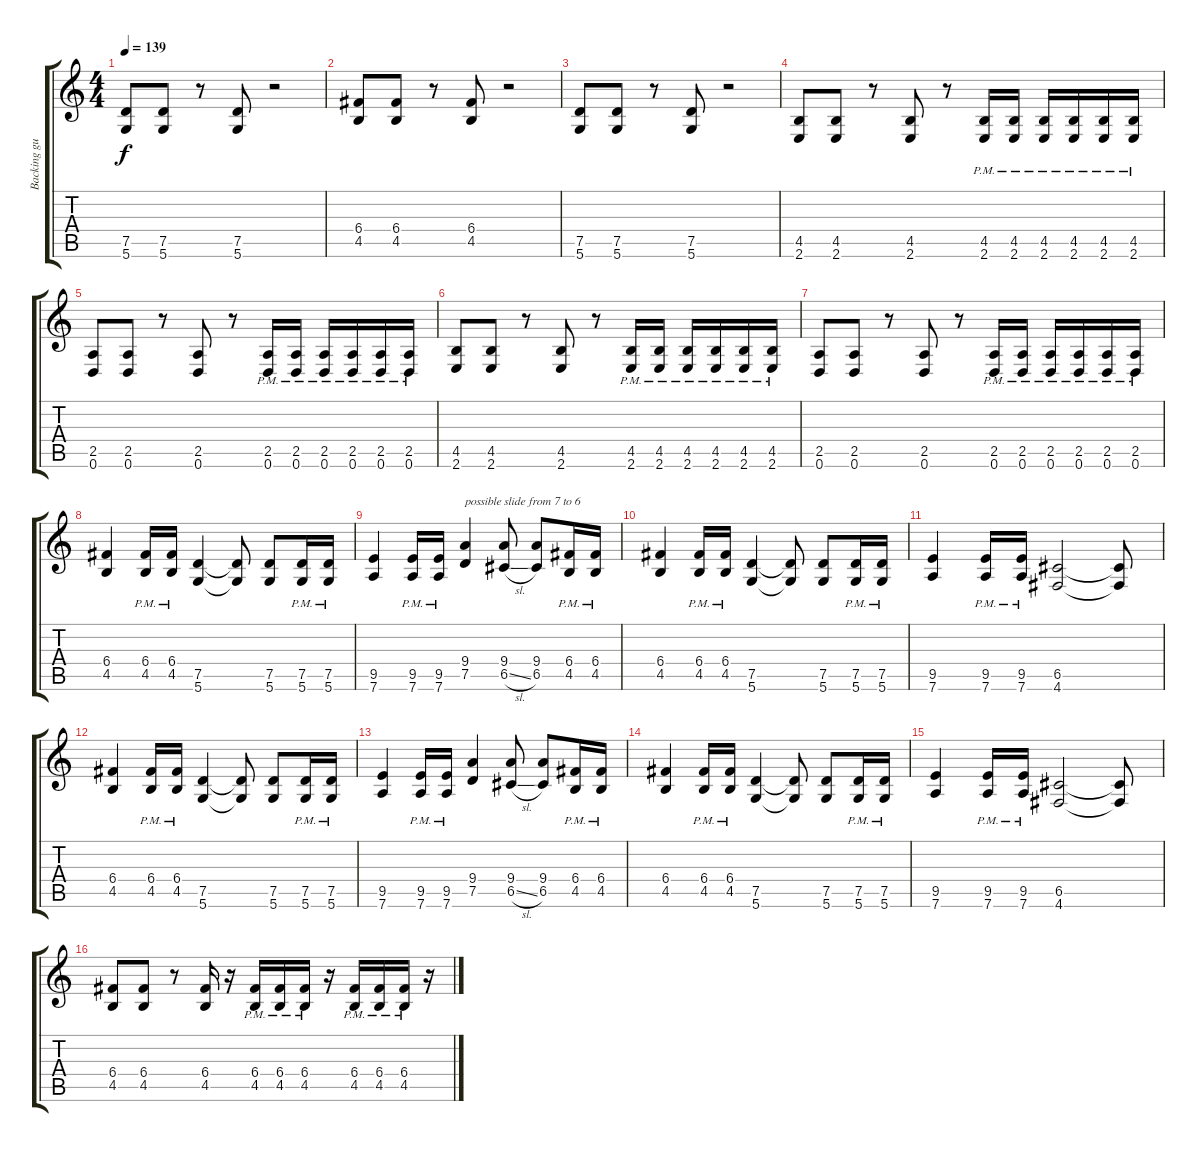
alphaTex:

\track ("Backing guitar" "Backing gu") {instrument distortionguitar}
\staff {score tabs}
\tuning (D4 A3 F3 C3 G2 D2) {hide}
\ts (4 4)
\tempo 139
\clef g2
\ks c
(7.5 5.6).8{dy f} (7.5 5.6).8 r.8 (7.5 5.6).8 r.2 |
(6.4 4.5).8 (6.4 4.5).8 r.8 (6.4 4.5).8 r.2 |
(7.5 5.6).8 (7.5 5.6).8 r.8 (7.5 5.6).8 r.2 |
(4.5 2.6).8 (4.5 2.6).8 r.8 (4.5 2.6).8 r.8 (4.5 2.6{pm}).16 (4.5 2.6{pm}).16 (4.5 2.6{pm}).16 (4.5 2.6{pm}).16 (4.5 2.6{pm}).16 (4.5 2.6{pm}).16 |
(2.5 0.6).8 (2.5 0.6).8 r.8 (2.5 0.6).8 r.8 (2.5{pm} 0.6{pm}).16 (2.5{pm} 0.6{pm}).16 (2.5{pm} 0.6{pm}).16 (2.5{pm} 0.6{pm}).16 (2.5{pm} 0.6{pm}).16 (2.5{pm} 0.6{pm}).16 |
(4.5 2.6).8 (4.5 2.6).8 r.8 (4.5 2.6).8 r.8 (4.5 2.6{pm}).16 (4.5 2.6{pm}).16 (4.5 2.6{pm}).16 (4.5 2.6{pm}).16 (4.5 2.6{pm}).16 (4.5 2.6{pm}).16 |
(2.5 0.6).8 (2.5 0.6).8 r.8 (2.5 0.6).8 r.8 (2.5{pm} 0.6{pm}).16 (2.5{pm} 0.6{pm}).16 (2.5{pm} 0.6{pm}).16 (2.5{pm} 0.6{pm}).16 (2.5{pm} 0.6{pm}).16 (2.5{pm} 0.6{pm}).16 |
(6.4 4.5).4 (6.4 4.5{pm}).16 (6.4 4.5{pm}).16 (7.5 5.6).4 (7.5{t} 5.6{t}).8 (7.5 5.6).8 (7.5 5.6{pm}).16 (7.5 5.6{pm}).16 |
(9.5 7.6).4 (9.5{pm} 7.6{pm}).16 (9.5{pm} 7.6{pm}).16 (9.4 7.5).4{txt "possible slide from 7 to 6"} (9.4 6.5{sl}).8 (9.4 6.5).8 (6.4{pm} 4.5{pm}).16 (6.4{pm} 4.5{pm}).16 |
(6.4 4.5).4 (6.4 4.5{pm}).16 (6.4 4.5{pm}).16 (7.5 5.6).4 (7.5{t} 5.6{t}).8 (7.5 5.6).8 (7.5 5.6{pm}).16 (7.5 5.6{pm}).16 |
(9.5 7.6).4 (9.5{pm} 7.6{pm}).16 (9.5{pm} 7.6{pm}).16 (6.5 4.6).2 (6.5{t} 4.6{t}).8 |
(6.4 4.5).4 (6.4 4.5{pm}).16 (6.4 4.5{pm}).16 (7.5 5.6).4 (7.5{t} 5.6{t}).8 (7.5 5.6).8 (7.5 5.6{pm}).16 (7.5 5.6{pm}).16 |
(9.5 7.6).4 (9.5{pm} 7.6{pm}).16 (9.5{pm} 7.6{pm}).16 (9.4 7.5).4 (9.4 6.5{sl}).8 (9.4 6.5).8 (6.4{pm} 4.5{pm}).16 (6.4{pm} 4.5{pm}).16 |
(6.4 4.5).4 (6.4 4.5{pm}).16 (6.4 4.5{pm}).16 (7.5 5.6).4 (7.5{t} 5.6{t}).8 (7.5 5.6).8 (7.5 5.6{pm}).16 (7.5 5.6{pm}).16 |
(9.5 7.6).4 (9.5{pm} 7.6{pm}).16 (9.5{pm} 7.6{pm}).16 (6.5 4.6).2 (6.5{t} 4.6{t}).8 |
(6.4 4.5).8 (6.4 4.5).8 r.8 (6.4 4.5).16 r.16 (6.4{pm} 4.5{pm}).16 (6.4{pm} 4.5{pm}).16 (6.4{pm} 4.5{pm}).16 r.16 (6.4{pm} 4.5{pm}).16 (6.4{pm} 4.5{pm}).16 (6.4{pm} 4.5{pm}).16 r.16
